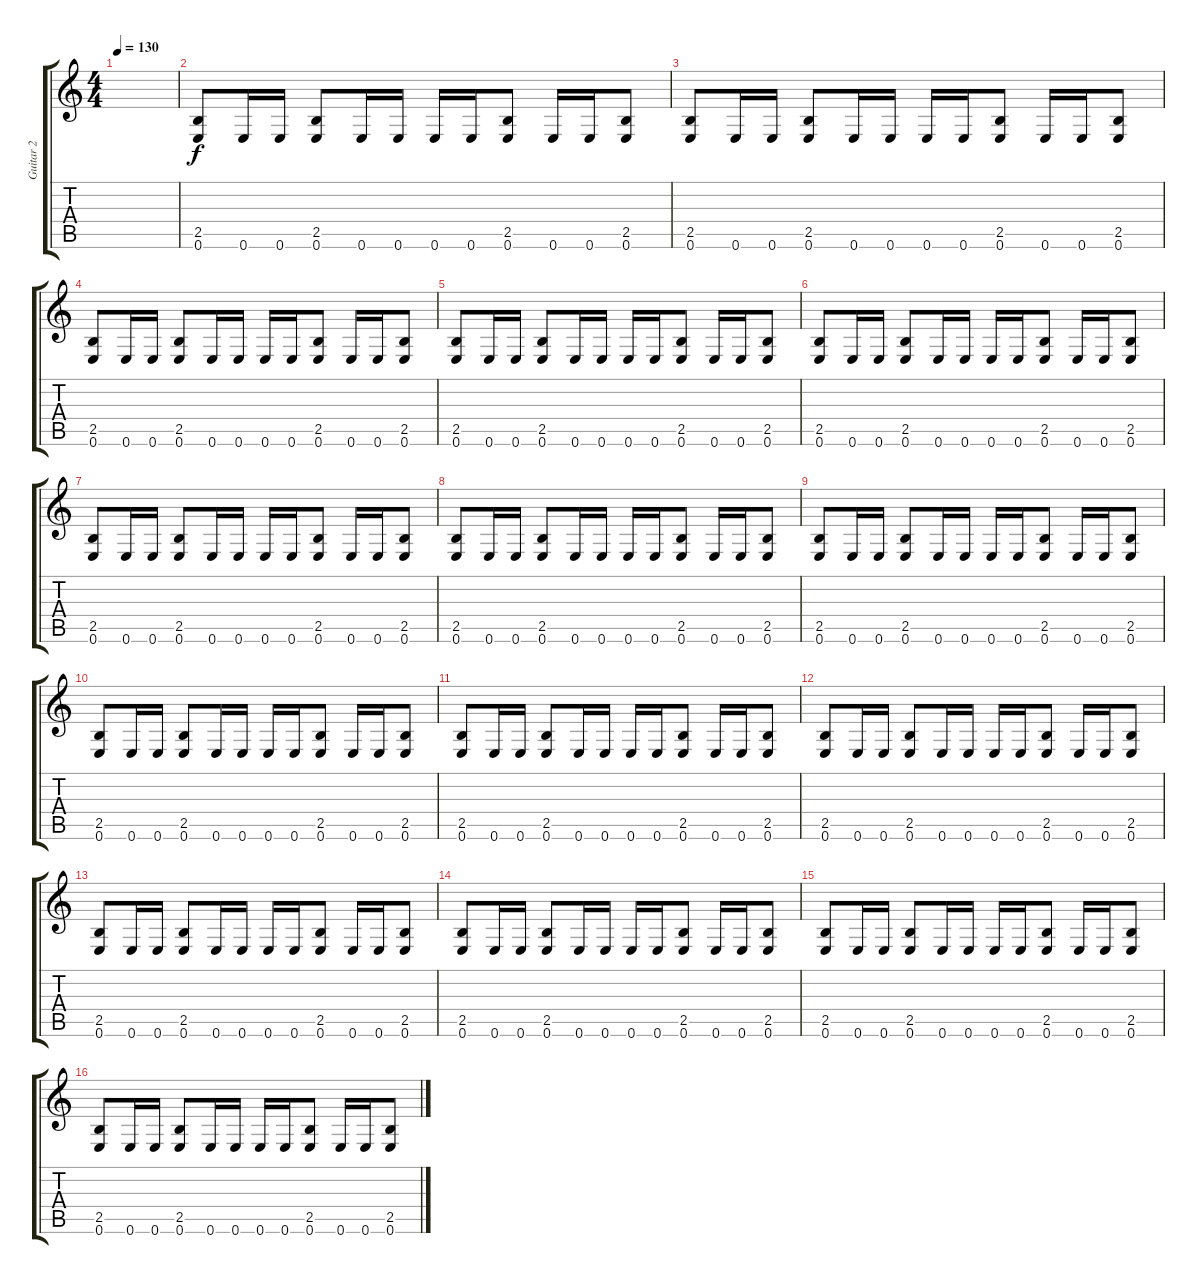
\track ("Guitar 2" "Guitar 2") {instrument distortionguitar}
\staff {score tabs}
\tuning (E4 B3 G3 D3 A2 E2) {hide}
\ts (4 4)
\tempo 130
\clef g2
\ks c
|
(2.5 0.6).8 0.6.16 0.6.16 (2.5 0.6).8 0.6.16 0.6.16 0.6.16 0.6.16 (2.5 0.6).8 0.6.16 0.6.16 (2.5 0.6).8 |
(2.5 0.6).8 0.6.16 0.6.16 (2.5 0.6).8 0.6.16 0.6.16 0.6.16 0.6.16 (2.5 0.6).8 0.6.16 0.6.16 (2.5 0.6).8 |
(2.5 0.6).8 0.6.16 0.6.16 (2.5 0.6).8 0.6.16 0.6.16 0.6.16 0.6.16 (2.5 0.6).8 0.6.16 0.6.16 (2.5 0.6).8 |
(2.5 0.6).8 0.6.16 0.6.16 (2.5 0.6).8 0.6.16 0.6.16 0.6.16 0.6.16 (2.5 0.6).8 0.6.16 0.6.16 (2.5 0.6).8 |
(2.5 0.6).8 0.6.16 0.6.16 (2.5 0.6).8 0.6.16 0.6.16 0.6.16 0.6.16 (2.5 0.6).8 0.6.16 0.6.16 (2.5 0.6).8 |
(2.5 0.6).8 0.6.16 0.6.16 (2.5 0.6).8 0.6.16 0.6.16 0.6.16 0.6.16 (2.5 0.6).8 0.6.16 0.6.16 (2.5 0.6).8 |
(2.5 0.6).8 0.6.16 0.6.16 (2.5 0.6).8 0.6.16 0.6.16 0.6.16 0.6.16 (2.5 0.6).8 0.6.16 0.6.16 (2.5 0.6).8 |
(2.5 0.6).8 0.6.16 0.6.16 (2.5 0.6).8 0.6.16 0.6.16 0.6.16 0.6.16 (2.5 0.6).8 0.6.16 0.6.16 (2.5 0.6).8 |
(2.5 0.6).8 0.6.16 0.6.16 (2.5 0.6).8 0.6.16 0.6.16 0.6.16 0.6.16 (2.5 0.6).8 0.6.16 0.6.16 (2.5 0.6).8 |
(2.5 0.6).8 0.6.16 0.6.16 (2.5 0.6).8 0.6.16 0.6.16 0.6.16 0.6.16 (2.5 0.6).8 0.6.16 0.6.16 (2.5 0.6).8 |
(2.5 0.6).8 0.6.16 0.6.16 (2.5 0.6).8 0.6.16 0.6.16 0.6.16 0.6.16 (2.5 0.6).8 0.6.16 0.6.16 (2.5 0.6).8 |
(2.5 0.6).8 0.6.16 0.6.16 (2.5 0.6).8 0.6.16 0.6.16 0.6.16 0.6.16 (2.5 0.6).8 0.6.16 0.6.16 (2.5 0.6).8 |
(2.5 0.6).8 0.6.16 0.6.16 (2.5 0.6).8 0.6.16 0.6.16 0.6.16 0.6.16 (2.5 0.6).8 0.6.16 0.6.16 (2.5 0.6).8 |
(2.5 0.6).8 0.6.16 0.6.16 (2.5 0.6).8 0.6.16 0.6.16 0.6.16 0.6.16 (2.5 0.6).8 0.6.16 0.6.16 (2.5 0.6).8 |
(2.5 0.6).8 0.6.16 0.6.16 (2.5 0.6).8 0.6.16 0.6.16 0.6.16 0.6.16 (2.5 0.6).8 0.6.16 0.6.16 (2.5 0.6).8
